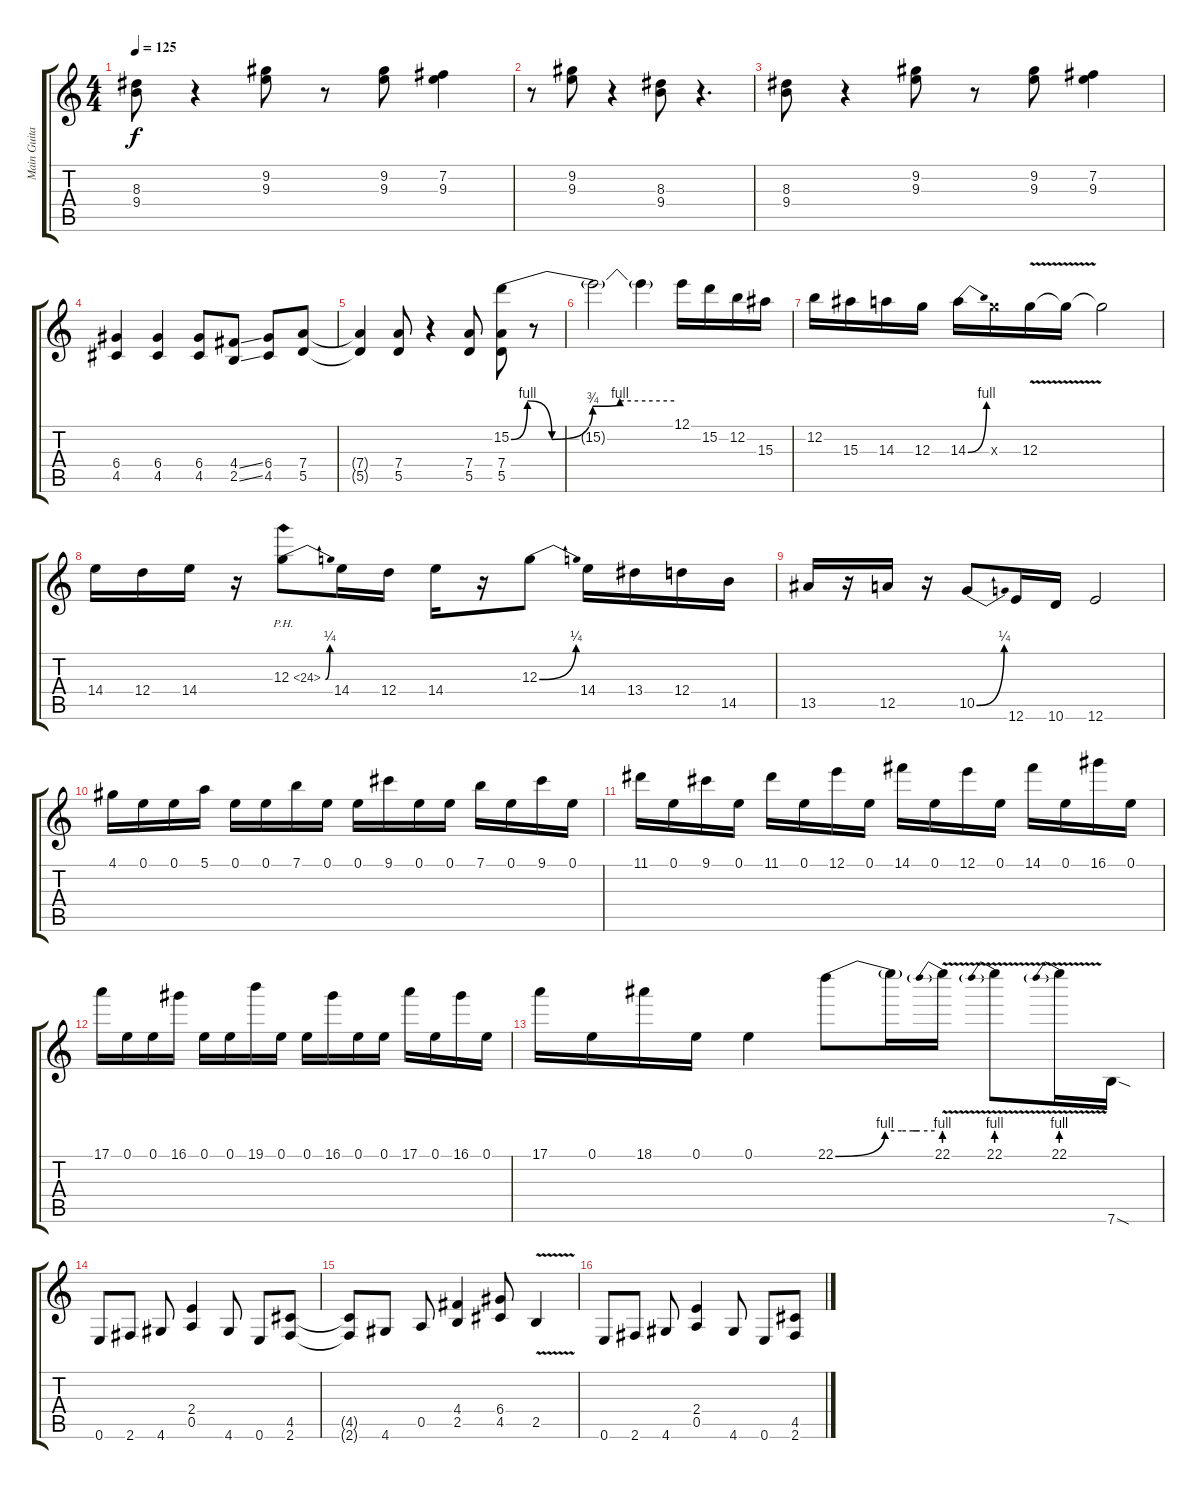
\track ("Main Guitar Part" "Main Guita") {instrument distortionguitar}
\staff {score tabs}
\tuning (E4 B3 G3 D3 A2 E2) {hide}
\ts (4 4)
\tempo 125
\clef g2
\ks c
(8.3 9.4).8{dy f} r.4 (9.2 9.3).8 r.8 (9.2 9.3).8 (7.2 9.3).4 |
r.8 (9.2 9.3).8 r.4 (8.3 9.4).8 r.4{d} |
(8.3 9.4).8 r.4 (9.2 9.3).8 r.8 (9.2 9.3).8 (7.2 9.3).4 |
(6.4 4.5).4{instrument distortionguitar} (6.4 4.5).4 (6.4 4.5).8 (4.4{ss} 2.5{ss}).8 (6.4 4.5).8 (7.4 5.5).8 |
(7.4{t} 5.5{t}).4 (7.4 5.5).8 r.4 (7.4 5.5).8 (15.2{be (custom 0 0 6 4 15 0 30 3 40 4 60 4)} 7.4 5.5).8 r.8 |
15.2{t}.2 15.2{t}.4 12.1.16 15.2.16 12.2.16 15.3.16 |
12.2.16 15.3.16 14.3.16 12.3.16 14.3{be (bend 0 0 60 4)}.16 12.3{x}.16 12.3{v}.16 12.3{t}.16 12.3{t}.2 |
14.4.16 12.4.16 14.4.16 r.16 12.3{be (bend 0 0 60 1) ph 12}.8 14.4.16 12.4.16 14.4.16 r.16 12.3{be (bend 0 0 60 1)}.8 14.4.16 13.4.16 12.4.16 14.5.16 |
13.5.16 r.16 12.5.16 r.16 10.5{be (bend 0 0 60 1)}.8 12.6.16 10.6.16 12.6.2 |
4.1.16 0.1.16 0.1.16 5.1.16 0.1.16 0.1.16 7.1.16 0.1.16 0.1.16 9.1.16 0.1.16 0.1.16 7.1.16 0.1.16 9.1.16 0.1.16 |
11.1.16 0.1.16 9.1.16 0.1.16 11.1.16 0.1.16 12.1.16 0.1.16 14.1.16 0.1.16 12.1.16 0.1.16 14.1.16 0.1.16 16.1.16 0.1.16 |
17.1.16 0.1.16 0.1.16 16.1.16 0.1.16 0.1.16 19.1.16 0.1.16 0.1.16 16.1.16 0.1.16 0.1.16 17.1.16 0.1.16 16.1.16 0.1.16 |
17.1.16 0.1.16 18.1.16 0.1.16 0.1.4 22.1{be (custom 0 0 30 4 40 4 47 4 51 4 60 4)}.8 22.1{t}.16 22.1{be (prebend 0 4 60 4) v}.16 22.1{be (prebend 0 4 60 4) v}.8 22.1{be (prebend 0 4 60 4) v}.16 7.6{sod}.16 |
0.6.8 2.6.8 4.6.8 (2.4 0.5).4 4.6.8 0.6.8 (4.5 2.6).8 |
(4.5{t} 2.6{t}).8 4.6.8 0.5.8 (4.4 2.5).4 (6.4 4.5).8 2.5{v}.4 |
0.6.8 2.6.8 4.6.8 (2.4 0.5).4 4.6.8 0.6.8 (4.5 2.6).8
